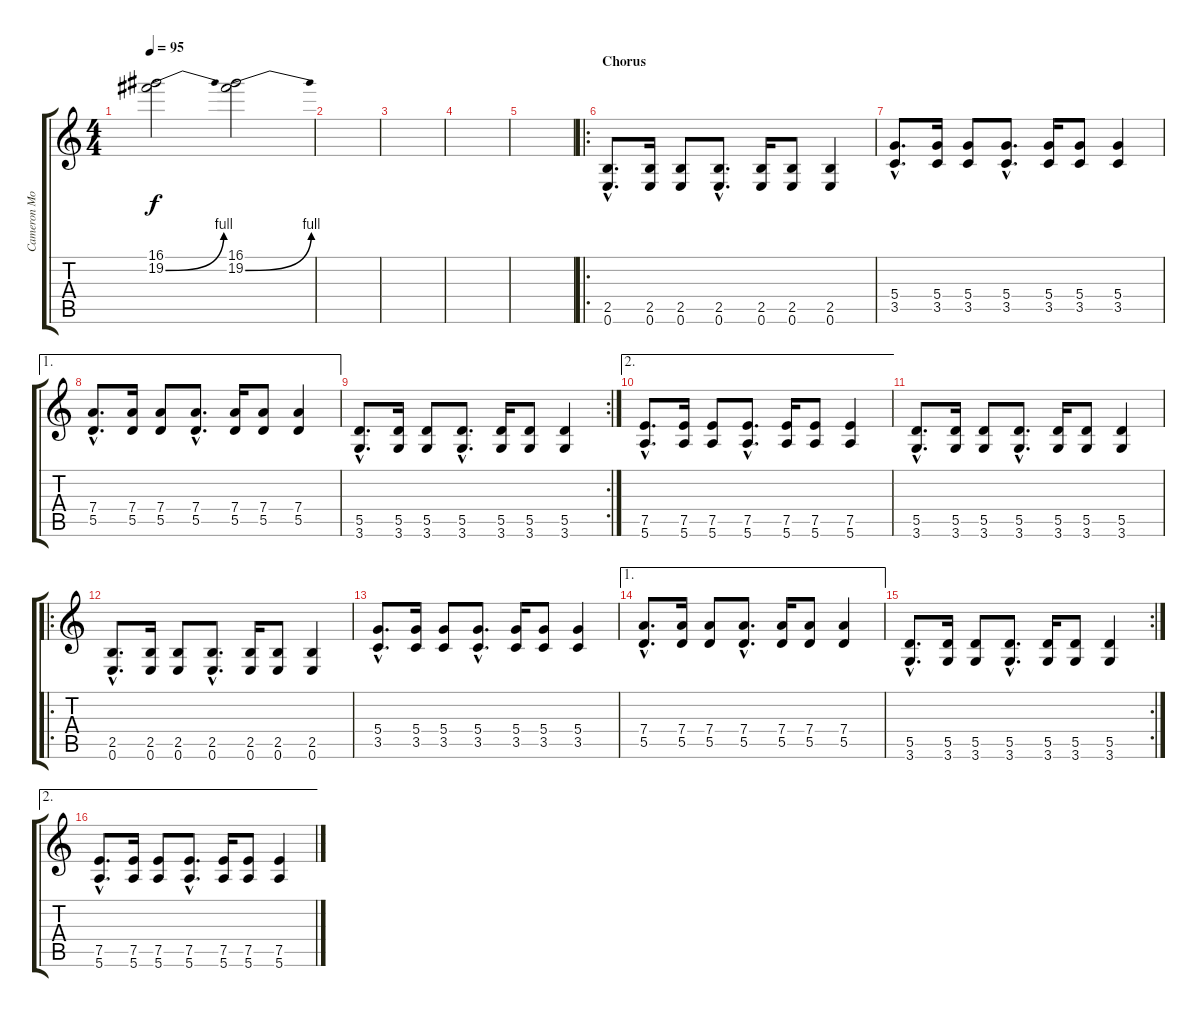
\track ("Cameron Morrison" "Cameron Mo") {instrument distortionguitar}
\staff {score tabs}
\tuning (E4 B3 G3 D3 A2 E2) {hide}
\ts (4 4)
\tempo 95
\clef g2
\ks c
(16.1 19.2{be (bend 0 0 60 4)}).2{dy f} (16.1 19.2{be (bend 0 0 60 4)}).2 |
|
|
|
|
\ro
\section ("" "Chorus")
(2.5{hac} 0.6{hac}).8{d} (2.5 0.6).16 (2.5 0.6).8 (2.5{hac} 0.6{hac}).8{d} (2.5 0.6).16 (2.5 0.6).8 (2.5 0.6).4 |
(5.4{hac} 3.5{hac}).8{d} (5.4 3.5).16 (5.4 3.5).8 (5.4{hac} 3.5{hac}).8{d} (5.4 3.5).16 (5.4 3.5).8 (5.4 3.5).4 |
\ae 1
(7.4{hac} 5.5{hac}).8{d} (7.4 5.5).16 (7.4 5.5).8 (7.4{hac} 5.5{hac}).8{d} (7.4 5.5).16 (7.4 5.5).8 (7.4 5.5).4 |
\rc 2
(5.5{hac} 3.6{hac}).8{d} (5.5 3.6).16 (5.5 3.6).8 (5.5{hac} 3.6{hac}).8{d} (5.5 3.6).16 (5.5 3.6).8 (5.5 3.6).4 |
\ae 2
(7.5{hac} 5.6{hac}).8{d} (7.5 5.6).16 (7.5 5.6).8 (7.5{hac} 5.6{hac}).8{d} (7.5 5.6).16 (7.5 5.6).8 (7.5 5.6).4 |
(5.5{hac} 3.6{hac}).8{d} (5.5 3.6).16 (5.5 3.6).8 (5.5{hac} 3.6{hac}).8{d} (5.5 3.6).16 (5.5 3.6).8 (5.5 3.6).4 |
\ro
(2.5{hac} 0.6{hac}).8{d} (2.5 0.6).16 (2.5 0.6).8 (2.5{hac} 0.6{hac}).8{d} (2.5 0.6).16 (2.5 0.6).8 (2.5 0.6).4 |
(5.4{hac} 3.5{hac}).8{d} (5.4 3.5).16 (5.4 3.5).8 (5.4{hac} 3.5{hac}).8{d} (5.4 3.5).16 (5.4 3.5).8 (5.4 3.5).4 |
\ae 1
(7.4{hac} 5.5{hac}).8{d} (7.4 5.5).16 (7.4 5.5).8 (7.4{hac} 5.5{hac}).8{d} (7.4 5.5).16 (7.4 5.5).8 (7.4 5.5).4 |
\rc 2
(5.5{hac} 3.6{hac}).8{d} (5.5 3.6).16 (5.5 3.6).8 (5.5{hac} 3.6{hac}).8{d} (5.5 3.6).16 (5.5 3.6).8 (5.5 3.6).4 |
\ae 2
(7.5{hac} 5.6{hac}).8{d} (7.5 5.6).16 (7.5 5.6).8 (7.5{hac} 5.6{hac}).8{d} (7.5 5.6).16 (7.5 5.6).8 (7.5 5.6).4
